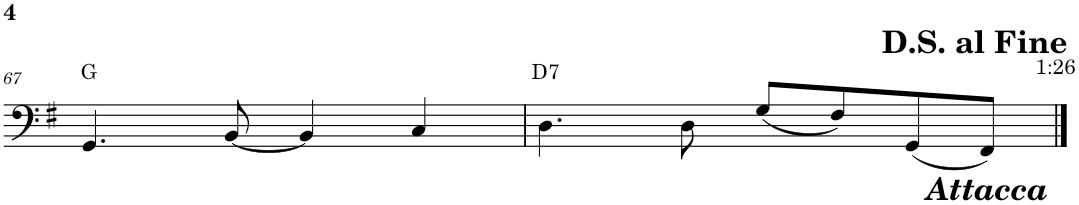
**kern	**harte
*part1	*part1
*staff1	*
*I"Electric Bass	*
*I'El. B.	*
!!LO:PB:g=z
*clefF4	*
*Trd7c12	*
*k[f#]	*
*M4/4	*
=67	=67
4.GG/	G:maj
[8BB/	.
4BB/]	.
4C/	.
=68	=68
4.D\	D:7
8D\	.
(8G/L	.
8F#/)	.
(8GG/	.
!LO:TX:a:t=1&colon;26	!
!LO:TX:b:Bi:t=Attacca	!
8FF#/J)	.
!LO:TX:a:t=<b><font size="15"/>D.S. al Fine</b>	!LO:H:kt=7
==	==
*-	*-
